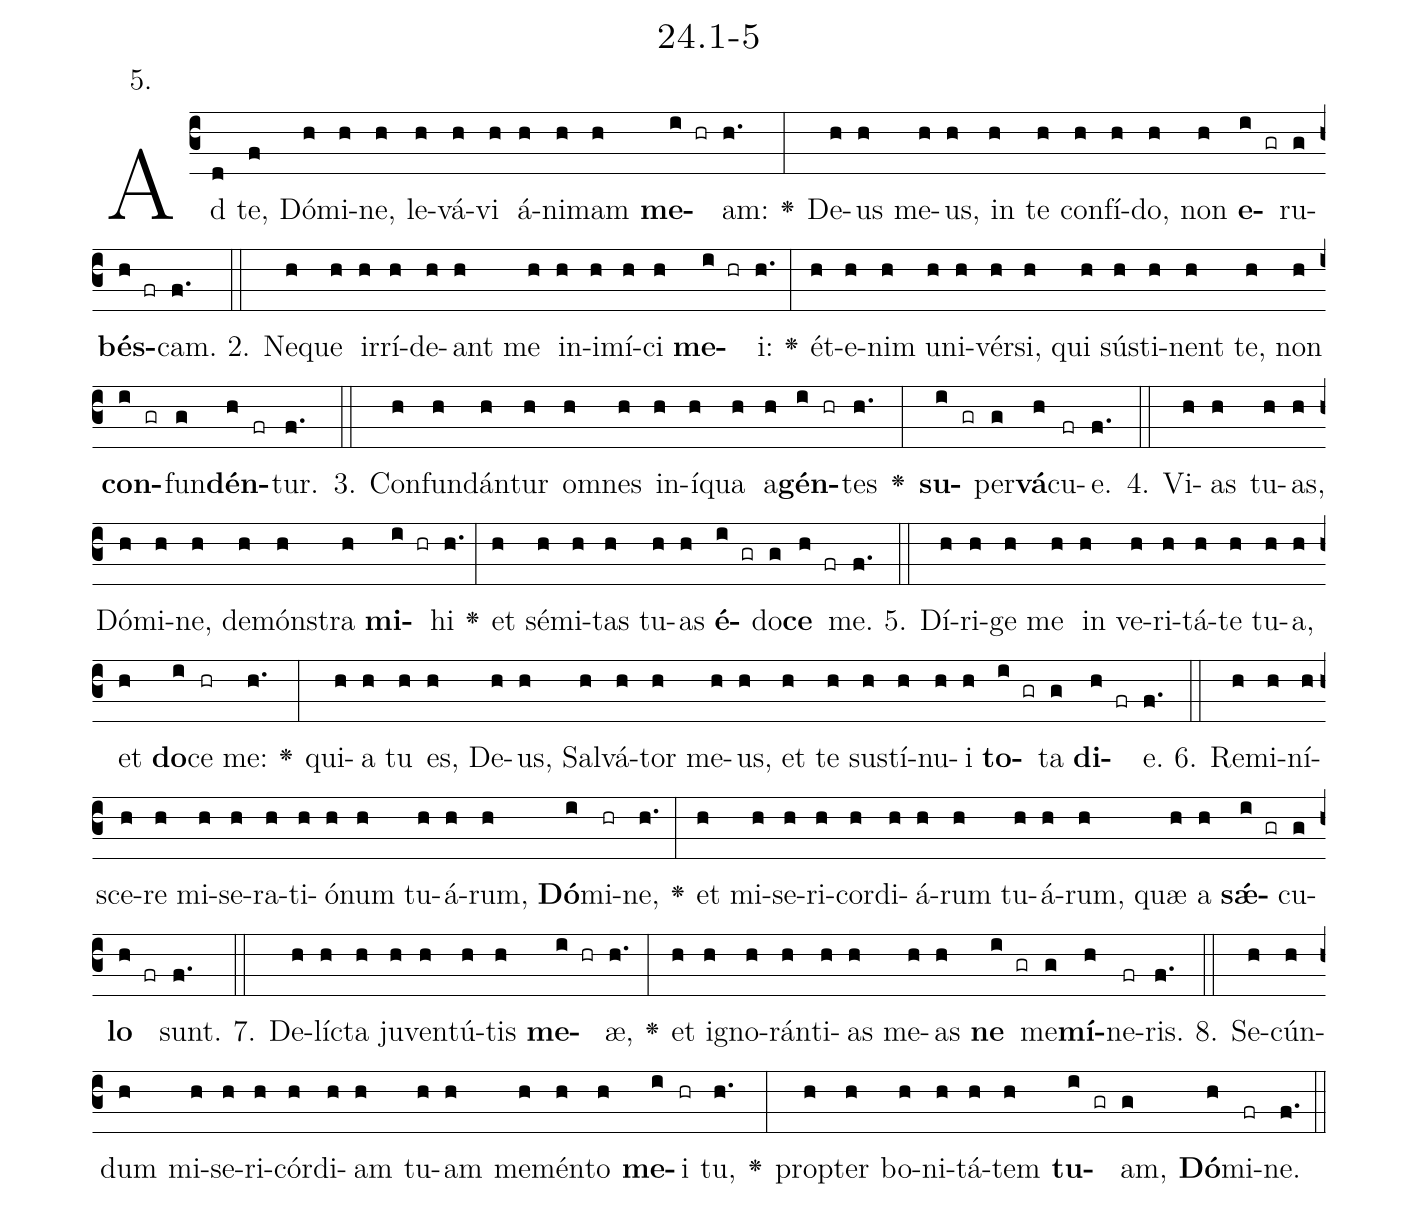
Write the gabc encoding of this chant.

name: 24.1-5;
annotation: 5.;
%%
(c3)Ad(d) te,(f) Dó(h)mi(h)ne,(h) le(h)vá(h)vi(h) á(h)ni(h)mam(h) <b>me</b>(i hr)am:(h.) <v>\greheightstar</v>(:) De(h)us(h) me(h)us,(h) in(h) te(h) con(h)fí(h)do,(h) non(h) <b>e</b>(i gr)ru(g)<b>bés</b>(h fr)cam.(f.) (::)
2. Ne(h)que(h) ir(h)rí(h)de(h)ant(h) me(h) in(h)i(h)mí(h)ci(h) <b>me</b>(i hr)i:(h.) <v>\greheightstar</v>(:) ét(h)e(h)nim(h) u(h)ni(h)vér(h)si,(h) qui(h) sús(h)ti(h)nent(h) te,(h) non(h) <b>con</b>(i gr)fun(g)<b>dén</b>(h fr)tur.(f.) (::)
3. Con(h)fun(h)dán(h)tur(h) om(h)nes(h) in(h)í(h)qua(h) a(h)<b>gén</b>(i hr)tes(h.) <v>\greheightstar</v>(:) <b>su</b>(i gr)per(g)<b>vá</b>(h)cu(fr)e.(f.) (::)
4. Vi(h)as(h) tu(h)as,(h) Dó(h)mi(h)ne,(h) de(h)móns(h)tra(h) <b>mi</b>(i hr)hi(h.) <v>\greheightstar</v>(:) et(h) sé(h)mi(h)tas(h) tu(h)as(h) <b>é</b>(i gr)do(g)<b>ce</b>(h fr) me.(f.) (::)
5. Dí(h)ri(h)ge(h) me(h) in(h) ve(h)ri(h)tá(h)te(h) tu(h)a,(h) et(h) <b>do</b>(i)ce(hr) me:(h.) <v>\greheightstar</v>(:) qui(h)a(h) tu(h) es,(h) De(h)us,(h) Sal(h)vá(h)tor(h) me(h)us,(h) et(h) te(h) sus(h)tí(h)nu(h)i(h) <b>to</b>(i gr)ta(g) <b>di</b>(h fr)e.(f.) (::)
6. Re(h)mi(h)ní(h)sce(h)re(h) mi(h)se(h)ra(h)ti(h)ó(h)num(h) tu(h)á(h)rum,(h) <b>Dó</b>(i)mi(hr)ne,(h.) <v>\greheightstar</v>(:) et(h) mi(h)se(h)ri(h)cor(h)di(h)á(h)rum(h) tu(h)á(h)rum,(h) quæ(h) a(h) <b>sǽ</b>(i gr)cu(g)<b>lo</b>(h fr) sunt.(f.) (::)
7. De(h)líc(h)ta(h) ju(h)ven(h)tú(h)tis(h) <b>me</b>(i hr)æ,(h.) <v>\greheightstar</v>(:) et(h) i(h)gno(h)rán(h)ti(h)as(h) me(h)as(h) <b>ne</b>(i gr) me(g)<b>mí</b>(h)ne(fr)ris.(f.) (::)
8. Se(h)cún(h)dum(h) mi(h)se(h)ri(h)cór(h)di(h)am(h) tu(h)am(h) me(h)mén(h)to(h) <b>me</b>(i)i(hr) tu,(h.) <v>\greheightstar</v>(:) prop(h)ter(h) bo(h)ni(h)tá(h)tem(h) <b>tu</b>(i gr)am,(g) <b>Dó</b>(h)mi(fr)ne.(f.) (::)
